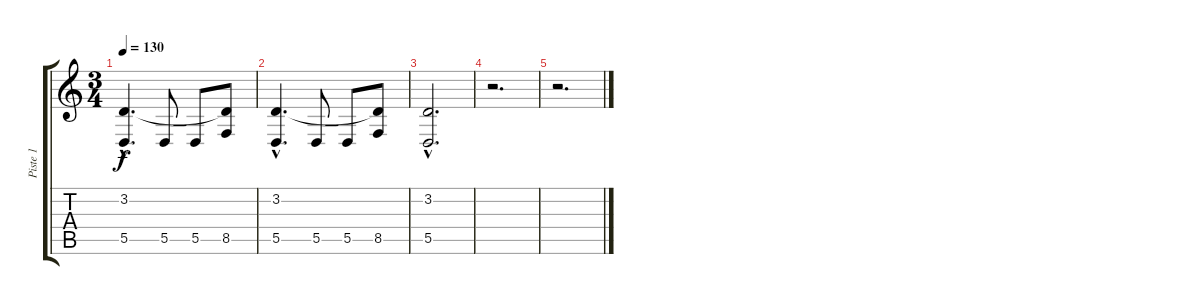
\track ("Piste 1" "Piste 1") {instrument musicbox}
\staff {score tabs}
\tuning (E4 B3 G3 D3 A2 E2) {hide}
\ts (3 4)
\tempo 130
\clef g2
\ks c
(3.2{hac} 5.5{hac}).4{d dy f} 5.5.8 5.5.8 (3.2{t} 8.5).8 |
(3.2{hac} 5.5{hac}).4{d} 5.5.8 5.5.8 (3.2{t} 8.5).8 |
(3.2{hac} 5.5{hac}).2{d} |
r.2{d} |
r.2{d}
